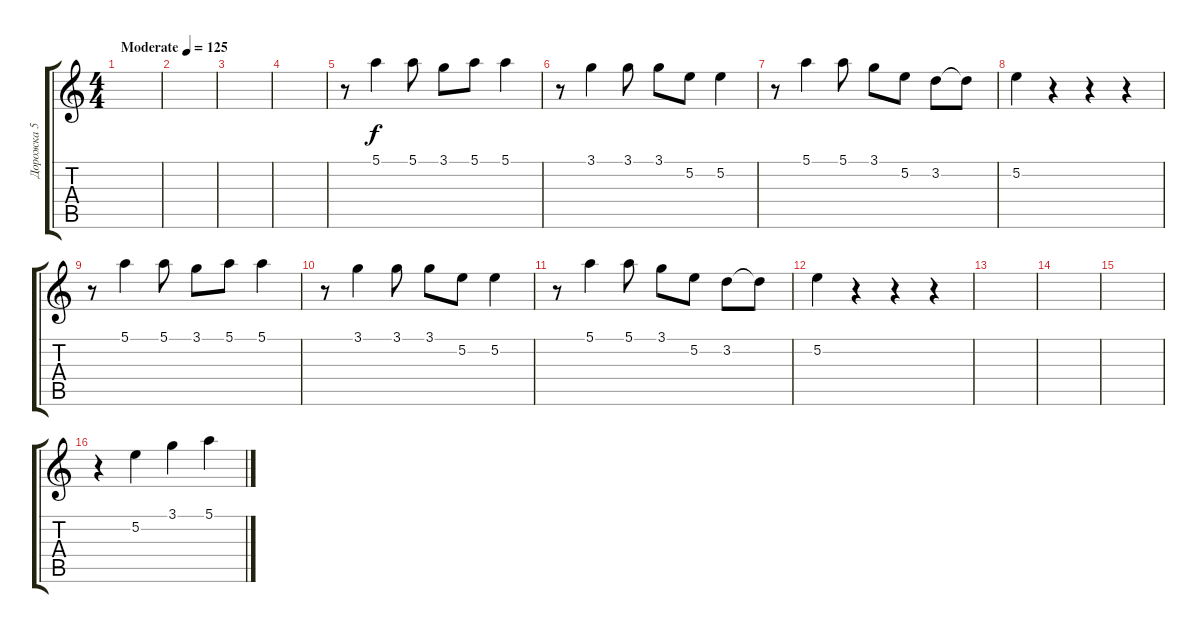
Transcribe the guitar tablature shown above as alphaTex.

\track ("Дорожка 5" "Дорожка 5") {instrument overdrivenguitar}
\staff {score tabs}
\tuning (E4 B3 G3 D3 A2 E2) {hide}
\ts (4 4)
\tempo (125 "Moderate")
\clef g2
\ks c
|
|
|
|
r.8 5.1.4 5.1.8 3.1.8 5.1.8 5.1.4 |
r.8 3.1.4 3.1.8 3.1.8 5.2.8 5.2.4 |
r.8 5.1.4 5.1.8 3.1.8 5.2.8 3.2.8 3.2{t}.8 |
5.2.4 r.4 r.4 r.4 |
r.8 5.1.4 5.1.8 3.1.8 5.1.8 5.1.4 |
r.8 3.1.4 3.1.8 3.1.8 5.2.8 5.2.4 |
r.8 5.1.4 5.1.8 3.1.8 5.2.8 3.2.8 3.2{t}.8 |
5.2.4 r.4 r.4 r.4 |
|
|
|
r.4 5.2.4 3.1.4 5.1.4
